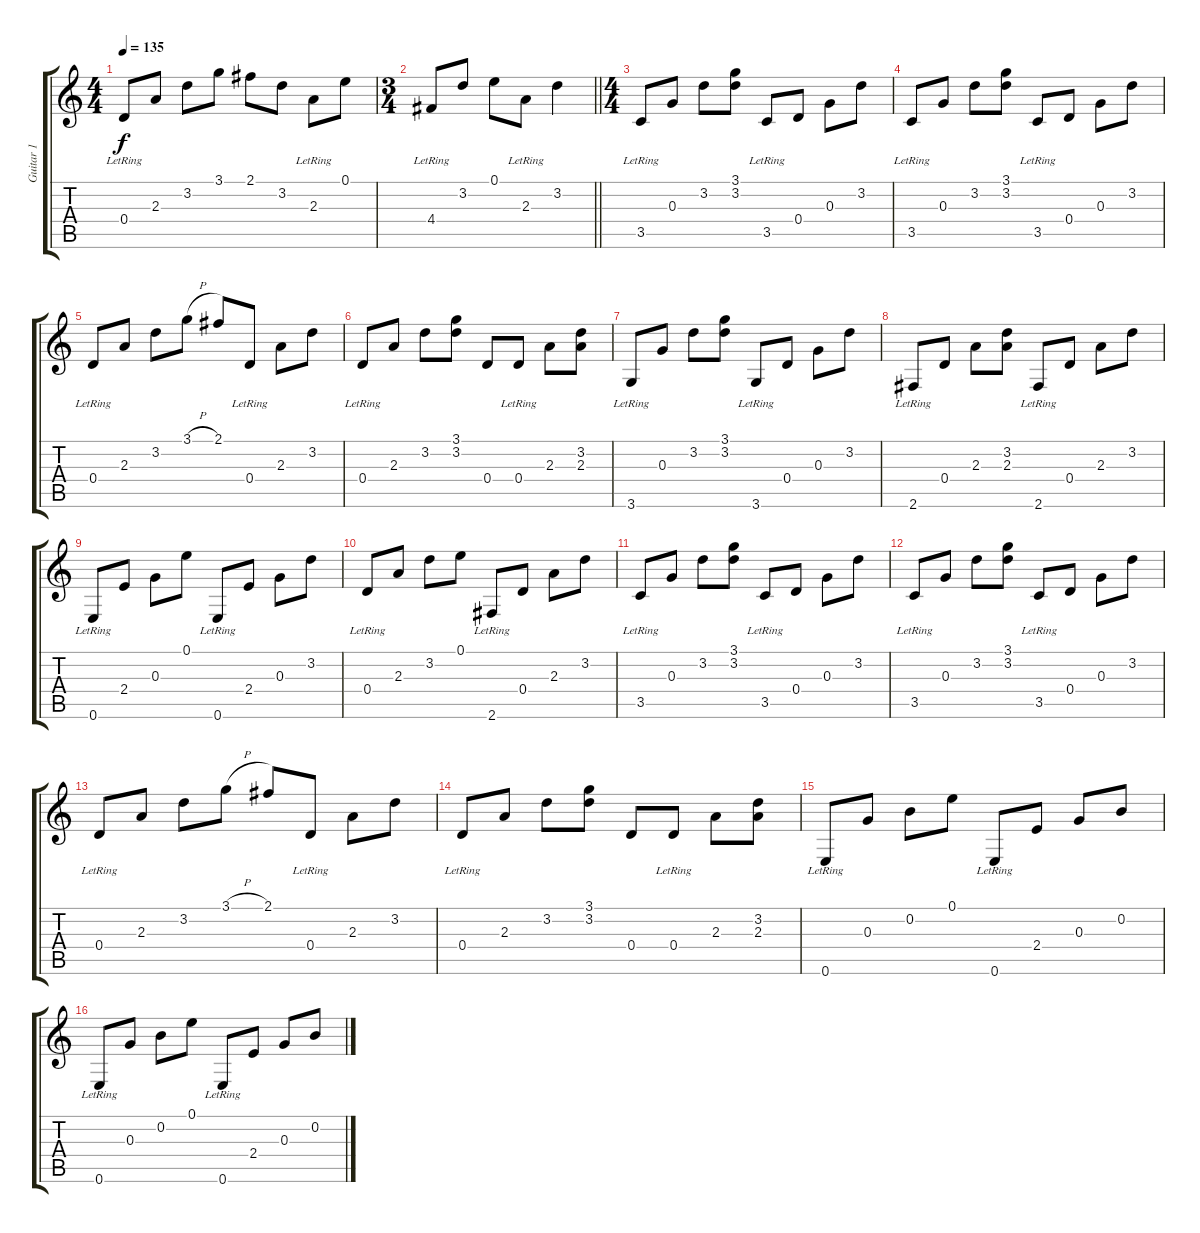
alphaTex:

\track ("Guitar 1" "Guitar 1") {instrument acousticguitarnylon}
\staff {score tabs}
\tuning (E4 B3 G3 D3 A2 E2) {hide}
\ts (4 4)
\tempo 135
\clef g2
\ks c
0.4{lr}.8{dy f} 2.3.8 3.2.8 3.1.8 2.1.8 3.2.8 2.3{lr}.8 0.1.8 |
\ts (3 4)
\barLineRight lightlight
4.4{lr}.8 3.2.8 0.1.8 2.3{lr}.8 3.2.4 |
\ts (4 4)
3.5{lr}.8 0.3.8 3.2.8 (3.1 3.2).8 3.5{lr}.8 0.4.8 0.3.8 3.2.8 |
3.5{lr}.8 0.3.8 3.2.8 (3.1 3.2).8 3.5{lr}.8 0.4.8 0.3.8 3.2.8 |
0.4{lr}.8 2.3.8 3.2.8 3.1{h}.8 2.1.8 0.4{lr}.8 2.3.8 3.2.8 |
0.4{lr}.8 2.3.8 3.2.8 (3.1 3.2).8 0.4.8 0.4{lr}.8 2.3.8 (3.2 2.3).8 |
3.6{lr}.8 0.3.8 3.2.8 (3.1 3.2).8 3.6{lr}.8 0.4.8 0.3.8 3.2.8 |
2.6{lr}.8 0.4.8 2.3.8 (3.2 2.3).8 2.6{lr}.8 0.4.8 2.3.8 3.2.8 |
0.6{lr}.8 2.4.8 0.3.8 0.1.8 0.6{lr}.8 2.4.8 0.3.8 3.2.8 |
0.4{lr}.8 2.3.8 3.2.8 0.1.8 2.6{lr}.8 0.4.8 2.3.8 3.2.8 |
3.5{lr}.8 0.3.8 3.2.8 (3.1 3.2).8 3.5{lr}.8 0.4.8 0.3.8 3.2.8 |
3.5{lr}.8 0.3.8 3.2.8 (3.1 3.2).8 3.5{lr}.8 0.4.8 0.3.8 3.2.8 |
0.4{lr}.8 2.3.8 3.2.8 3.1{h}.8 2.1.8 0.4{lr}.8 2.3.8 3.2.8 |
0.4{lr}.8 2.3.8 3.2.8 (3.1 3.2).8 0.4.8 0.4{lr}.8 2.3.8 (3.2 2.3).8 |
0.6{lr}.8 0.3.8 0.2.8 0.1.8 0.6{lr}.8 2.4.8 0.3.8 0.2.8 |
0.6{lr}.8 0.3.8 0.2.8 0.1.8 0.6{lr}.8 2.4.8 0.3.8 0.2.8
